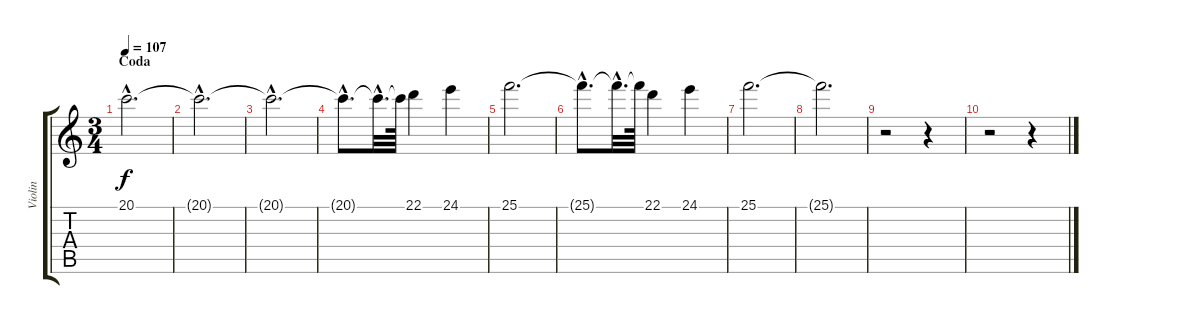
\track ("Violin" "Violin") {instrument violin}
\staff {score tabs}
\tuning (E4 B3 G3 D3 A2 E2) {hide}
\ts (3 4)
\section ("" "Coda")
\tempo 107
\clef g2
\ks c
20.1{hac}.2{d dy f} |
20.1{hac t}.2{d} |
20.1{hac t}.2{d} |
20.1{hac t}.8{d} 20.1{hac t}.32{d} 20.1{t}.64 22.1.4 24.1.4 |
25.1.2{d} |
25.1{hac t}.8{d} 25.1{hac t}.32{d} 25.1{t}.64 22.1.4 24.1.4 |
25.1.2{d} |
25.1{t}.2{d} |
r.2 r.4 |
r.2 r.4
